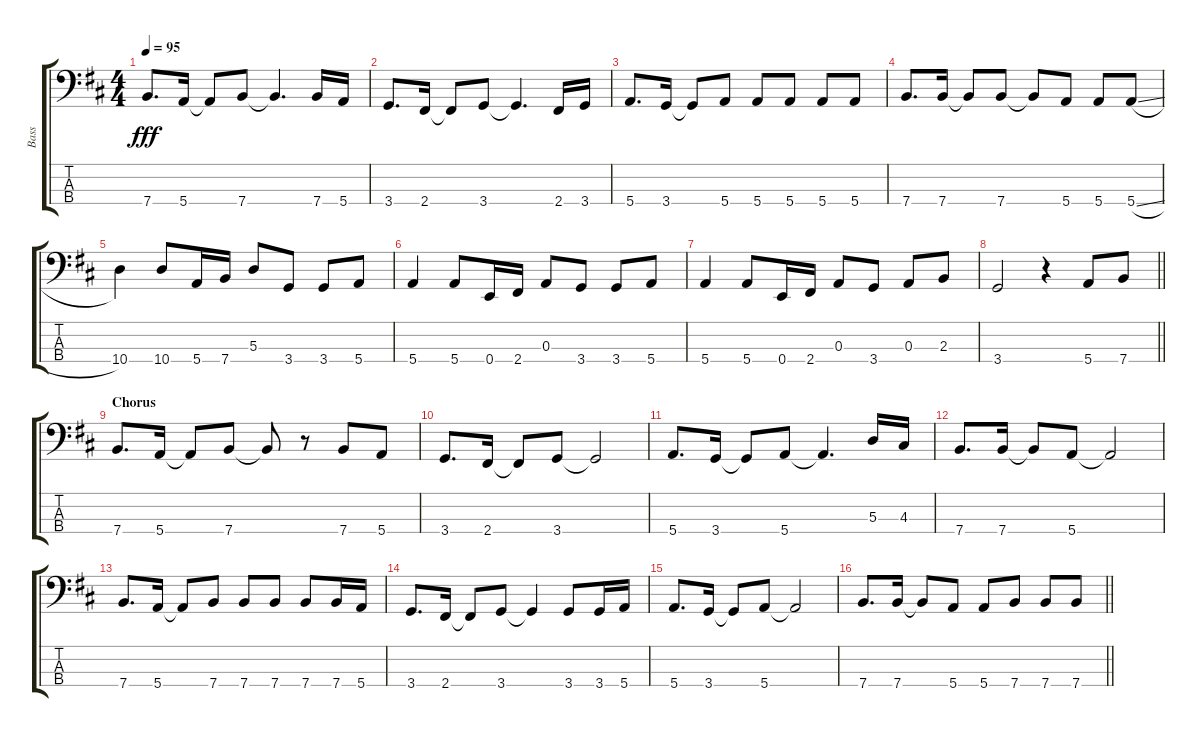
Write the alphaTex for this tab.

\track ("Bass" "Bass") {instrument electricbasspick}
\staff {score tabs}
\tuning (G2 D2 A1 E1) {hide}
\ts (4 4)
\tempo 95
\clef f4
\ks d
7.4.8{d dy fff} 5.4.16 5.4{t}.8 7.4.8 7.4{t}.4{d} 7.4.16 5.4.16 |
3.4.8{d} 2.4.16 2.4{t}.8 3.4.8 3.4{t}.4{d} 2.4.16 3.4.16 |
5.4.8{d} 3.4.16 3.4{t}.8 5.4.8 5.4.8 5.4.8 5.4.8 5.4.8 |
7.4.8{d} 7.4.16 7.4{t}.8 7.4.8 7.4{t}.8 5.4.8 5.4.8 5.4{sl}.8 |
10.4.4 10.4.8 5.4.16 7.4.16 5.3.8 3.4.8 3.4.8 5.4.8 |
5.4.4 5.4.8 0.4.16 2.4.16 0.3.8 3.4.8 3.4.8 5.4.8 |
5.4.4 5.4.8 0.4.16 2.4.16 0.3.8 3.4.8 0.3.8 2.3.8 |
\barLineRight lightlight
3.4.2 r.4 5.4.8 7.4.8 |
\section ("" "Chorus")
7.4.8{d} 5.4.16 5.4{t}.8 7.4.8 7.4{t}.8 r.8 7.4.8 5.4.8 |
3.4.8{d} 2.4.16 2.4{t}.8 3.4.8 3.4{t}.2 |
5.4.8{d} 3.4.16 3.4{t}.8 5.4.8 5.4{t}.4{d} 5.3.16 4.3.16 |
7.4.8{d} 7.4.16 7.4{t}.8 5.4.8 5.4{t}.2 |
7.4.8{d} 5.4.16 5.4{t}.8 7.4.8 7.4.8 7.4.8 7.4.8 7.4.16 5.4.16 |
3.4.8{d} 2.4.16 2.4{t}.8 3.4.8 3.4{t}.4 3.4.8 3.4.16 5.4.16 |
5.4.8{d} 3.4.16 3.4{t}.8 5.4.8 5.4{t}.2 |
\barLineRight lightlight
7.4.8{d} 7.4.16 7.4{t}.8 5.4.8 5.4.8 7.4.8 7.4.8 7.4.8
